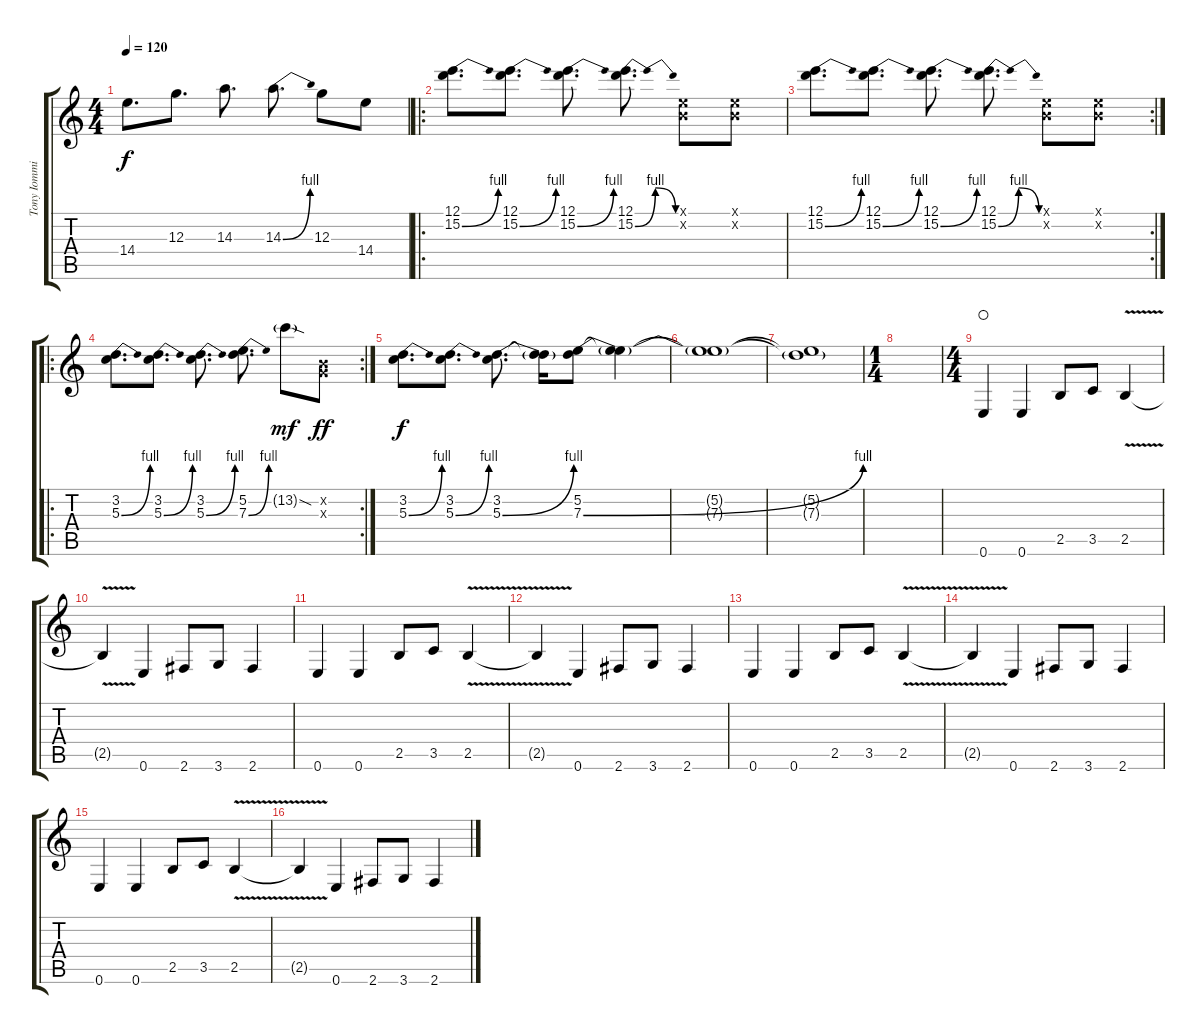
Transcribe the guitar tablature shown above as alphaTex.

\track ("Tony Iommi (Left)" "Tony Iommi") {instrument distortionguitar}
\staff {score tabs}
\tuning (E4 B3 G3 D3 A2 E2) {hide}
\ts (4 4)
\tempo 120
\clef g2
\ks c
14.4.8{d dy f} 12.3.8{d} 14.3.8{d} 14.3{be (bend 0 0 60 4)}.8{d} 12.3.8 14.4.8 |
\ro
(12.1 15.2{be (bend 0 0 60 4)}).8{d} (12.1 15.2{be (bend 0 0 60 4)}).8{d} (12.1 15.2{be (bend 0 0 60 4)}).8{d} (12.1 15.2{be (bendrelease 0 0 15 4 44 4 60 0)}).8{d} (0.1{x} 0.2{x}).8 (0.1{x} 0.2{x}).8 |
\rc 2
(12.1 15.2{be (bend 0 0 60 4)}).8{d} (12.1 15.2{be (bend 0 0 60 4)}).8{d} (12.1 15.2{be (bend 0 0 60 4)}).8{d} (12.1 15.2{be (bendrelease 0 0 15 4 45 4 60 0)}).8{d} (0.1{x} 0.2{x}).8 (0.1{x} 0.2{x}).8 |
\ro
\rc 2
(3.2 5.3{be (bend 0 0 60 4)}).8{d} (3.2 5.3{be (bend 0 0 60 4)}).8{d} (3.2 5.3{be (bend 0 0 60 4)}).8{d} (5.2 7.3{be (bend 0 0 60 4)}).8{d} 13.2{sod g}.8{dy mf} (0.2{x} 0.3{x}).8{dy ff} |
(3.2 5.3{be (bend 0 0 60 4)}).8{d dy f} (3.2 5.3{be (bend 0 0 60 4)}).8{d} (3.2 5.3{be (bend 0 0 60 4)}).8{d} (3.2{t} 5.3{t}).16 (5.2 7.3{be (bend 0 0 60 4)}).8 (5.2{t} 7.3{t}).4 |
(5.2{t} 7.3{t}).1{volume 5} |
(5.2{t} 7.3{t}).1 |
\ts (1 4)
|
\ts (4 4)
0.6.4{volume 13 waho} 0.6.4 2.5.8 3.5.8 2.5{v}.4 |
2.5{t}.4 0.6.4 2.6.8 3.6.8 2.6.4 |
0.6.4 0.6.4 2.5.8 3.5.8 2.5{v}.4 |
2.5{t}.4 0.6.4 2.6.8 3.6.8 2.6.4 |
0.6.4 0.6.4 2.5.8 3.5.8 2.5{v}.4 |
2.5{t}.4 0.6.4 2.6.8 3.6.8 2.6.4 |
0.6.4 0.6.4 2.5.8 3.5.8 2.5{v}.4 |
2.5{t}.4 0.6.4 2.6.8 3.6.8 2.6.4
